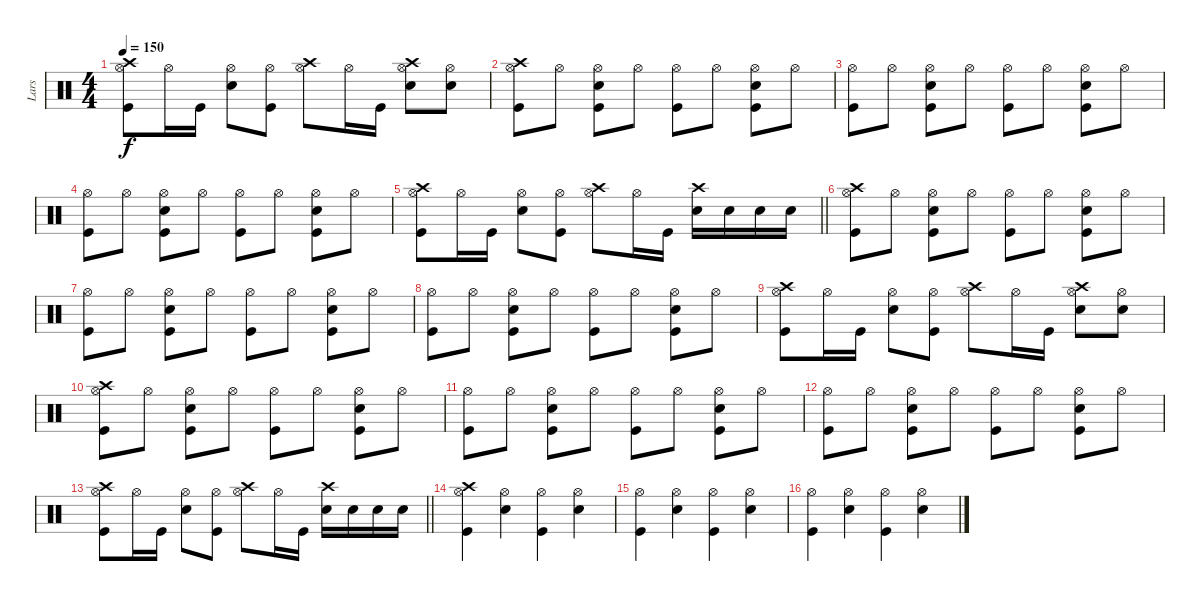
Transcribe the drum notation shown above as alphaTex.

\track ("Lars" "Lars") {instrument percussion}
\staff {score}
\articulation defaults
\ts (4 4)
\tempo 150
\clef neutral
\ks c
("Crash high (hit)" "Kick (hit)" "Hi-Hat (open)").8{dy f} "Hi-Hat (open)".16 "Kick (hit)".16 ("Snare (hit) 2" "Hi-Hat (open)").8 ("Kick (hit)" "Hi-Hat (open)").8 ("Crash high (hit)" "Hi-Hat (open)").8 "Hi-Hat (open)".16 "Kick (hit)".16 ("Crash high (hit)" "Snare (hit) 2" "Hi-Hat (open)").8 ("Snare (hit) 2" "Hi-Hat (open)").8 |
("Crash high (hit)" "Kick (hit)" "Hi-Hat (open)").8 "Hi-Hat (open)".8 ("Snare (hit) 2" "Kick (hit)" "Hi-Hat (open)").8 "Hi-Hat (open)".8 ("Kick (hit)" "Hi-Hat (open)").8 "Hi-Hat (open)".8 ("Snare (hit) 2" "Kick (hit)" "Hi-Hat (open)").8 "Hi-Hat (open)".8 |
("Kick (hit)" "Hi-Hat (open)").8 "Hi-Hat (open)".8 ("Snare (hit) 2" "Kick (hit)" "Hi-Hat (open)").8 "Hi-Hat (open)".8 ("Kick (hit)" "Hi-Hat (open)").8 "Hi-Hat (open)".8 ("Snare (hit) 2" "Kick (hit)" "Hi-Hat (open)").8 "Hi-Hat (open)".8 |
("Kick (hit)" "Hi-Hat (open)").8 "Hi-Hat (open)".8 ("Snare (hit) 2" "Kick (hit)" "Hi-Hat (open)").8 "Hi-Hat (open)".8 ("Kick (hit)" "Hi-Hat (open)").8 "Hi-Hat (open)".8 ("Snare (hit) 2" "Kick (hit)" "Hi-Hat (open)").8 "Hi-Hat (open)".8 |
\barLineRight lightlight
("Crash high (hit)" "Kick (hit)" "Hi-Hat (open)").8 "Hi-Hat (open)".16 "Kick (hit)".16 ("Snare (hit) 2" "Hi-Hat (open)").8 ("Kick (hit)" "Hi-Hat (open)").8 ("Crash high (hit)" "Hi-Hat (open)").8 "Hi-Hat (open)".16 "Kick (hit)".16 ("Crash high (hit)" "Snare (hit) 2").16 "Snare (hit) 2".16 "Snare (hit) 2".16 "Snare (hit) 2".16 |
\section ("" "")
("Crash high (hit)" "Kick (hit)" "Hi-Hat (open)").8 "Hi-Hat (open)".8 ("Snare (hit) 2" "Kick (hit)" "Hi-Hat (open)").8 "Hi-Hat (open)".8 ("Kick (hit)" "Hi-Hat (open)").8 "Hi-Hat (open)".8 ("Snare (hit) 2" "Kick (hit)" "Hi-Hat (open)").8 "Hi-Hat (open)".8 |
("Kick (hit)" "Hi-Hat (open)").8 "Hi-Hat (open)".8 ("Snare (hit) 2" "Kick (hit)" "Hi-Hat (open)").8 "Hi-Hat (open)".8 ("Kick (hit)" "Hi-Hat (open)").8 "Hi-Hat (open)".8 ("Snare (hit) 2" "Kick (hit)" "Hi-Hat (open)").8 "Hi-Hat (open)".8 |
("Kick (hit)" "Hi-Hat (open)").8 "Hi-Hat (open)".8 ("Snare (hit) 2" "Kick (hit)" "Hi-Hat (open)").8 "Hi-Hat (open)".8 ("Kick (hit)" "Hi-Hat (open)").8 "Hi-Hat (open)".8 ("Snare (hit) 2" "Kick (hit)" "Hi-Hat (open)").8 "Hi-Hat (open)".8 |
("Crash high (hit)" "Kick (hit)" "Hi-Hat (open)").8 "Hi-Hat (open)".16 "Kick (hit)".16 ("Snare (hit) 2" "Hi-Hat (open)").8 ("Kick (hit)" "Hi-Hat (open)").8 ("Crash high (hit)" "Hi-Hat (open)").8 "Hi-Hat (open)".16 "Kick (hit)".16 ("Crash high (hit)" "Snare (hit) 2" "Hi-Hat (open)").8 ("Snare (hit) 2" "Hi-Hat (open)").8 |
("Crash high (hit)" "Kick (hit)" "Hi-Hat (open)").8 "Hi-Hat (open)".8 ("Snare (hit) 2" "Kick (hit)" "Hi-Hat (open)").8 "Hi-Hat (open)".8 ("Kick (hit)" "Hi-Hat (open)").8 "Hi-Hat (open)".8 ("Snare (hit) 2" "Kick (hit)" "Hi-Hat (open)").8 "Hi-Hat (open)".8 |
("Kick (hit)" "Hi-Hat (open)").8 "Hi-Hat (open)".8 ("Snare (hit) 2" "Kick (hit)" "Hi-Hat (open)").8 "Hi-Hat (open)".8 ("Kick (hit)" "Hi-Hat (open)").8 "Hi-Hat (open)".8 ("Snare (hit) 2" "Kick (hit)" "Hi-Hat (open)").8 "Hi-Hat (open)".8 |
("Kick (hit)" "Hi-Hat (open)").8 "Hi-Hat (open)".8 ("Snare (hit) 2" "Kick (hit)" "Hi-Hat (open)").8 "Hi-Hat (open)".8 ("Kick (hit)" "Hi-Hat (open)").8 "Hi-Hat (open)".8 ("Snare (hit) 2" "Kick (hit)" "Hi-Hat (open)").8 "Hi-Hat (open)".8 |
\barLineRight lightlight
("Crash high (hit)" "Kick (hit)" "Hi-Hat (open)").8 "Hi-Hat (open)".16 "Kick (hit)".16 ("Snare (hit) 2" "Hi-Hat (open)").8 ("Kick (hit)" "Hi-Hat (open)").8 ("Crash high (hit)" "Hi-Hat (open)").8 "Hi-Hat (open)".16 "Kick (hit)".16 ("Crash high (hit)" "Snare (hit) 2").16 "Snare (hit) 2".16 "Snare (hit) 2".16 "Snare (hit) 2".16 |
\section ("" "")
("Crash high (hit)" "Kick (hit)" "Hi-Hat (open)").4 ("Snare (hit) 2" "Hi-Hat (open)").4 ("Kick (hit)" "Hi-Hat (open)").4 ("Snare (hit) 2" "Hi-Hat (open)").4 |
("Kick (hit)" "Hi-Hat (open)").4 ("Snare (hit) 2" "Hi-Hat (open)").4 ("Kick (hit)" "Hi-Hat (open)").4 ("Snare (hit) 2" "Hi-Hat (open)").4 |
("Kick (hit)" "Hi-Hat (open)").4 ("Snare (hit) 2" "Hi-Hat (open)").4 ("Kick (hit)" "Hi-Hat (open)").4 ("Snare (hit) 2" "Hi-Hat (open)").4
